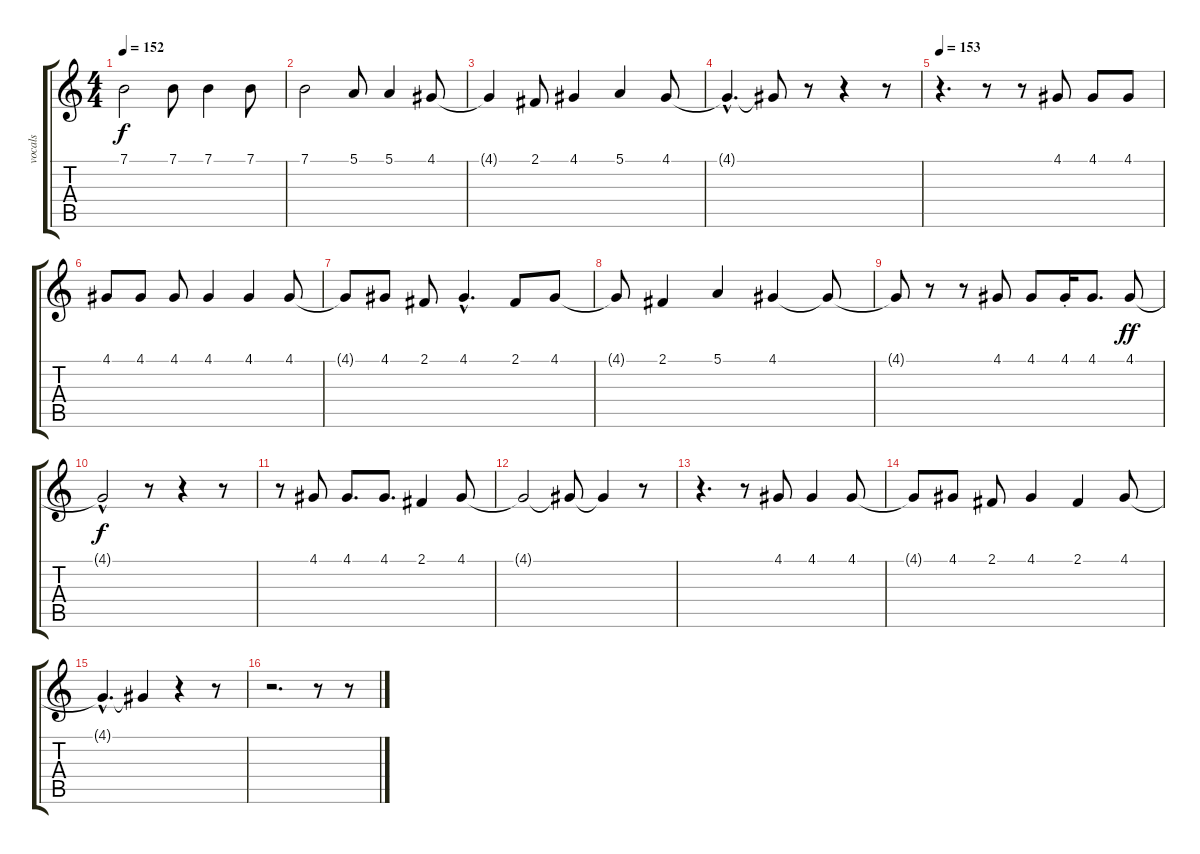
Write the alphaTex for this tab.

\track ("vocals" "vocals") {instrument voiceoohs}
\staff {score tabs}
\tuning (E4 B3 G3 D3 A2 E2) {hide}
\ts (4 4)
\tempo 152
\clef g2
\ks c
7.1.2{dy f} 7.1.8 7.1.4 7.1.8 |
7.1.2 5.1.8 5.1.4 4.1.8 |
4.1{t}.4 2.1.8 4.1.4 5.1.4 4.1.8 |
4.1{hac t}.4{d} 4.1{t}.8 r.8 r.4 r.8 |
\tempo 153
r.4{d} r.8 r.8 4.1.8 4.1.8 4.1.8 |
4.1.8 4.1.8 4.1.8 4.1.4 4.1.4 4.1.8 |
4.1{t}.8 4.1.8 2.1.8 4.1{hac}.4{d} 2.1.8 4.1.8 |
4.1{t}.8 2.1.4 5.1.4 4.1.4 4.1{t}.8 |
4.1{t}.8 r.8 r.8 4.1.8 4.1.8 4.1{st}.16 4.1.8{d} 4.1.8{dy ff} |
4.1{hac t}.2{dy f} r.8 r.4 r.8 |
r.8 4.1.8 4.1.8{d} 4.1.8{d} 2.1.4 4.1.8 |
4.1{t}.2 4.1{t}.8 4.1{t}.4 r.8 |
r.4{d} r.8 4.1.8 4.1.4 4.1.8 |
4.1{t}.8 4.1.8 2.1.8 4.1.4 2.1.4 4.1.8 |
4.1{hac t}.4{d} 4.1{t}.4 r.4 r.8 |
r.2{d} r.8 r.8
